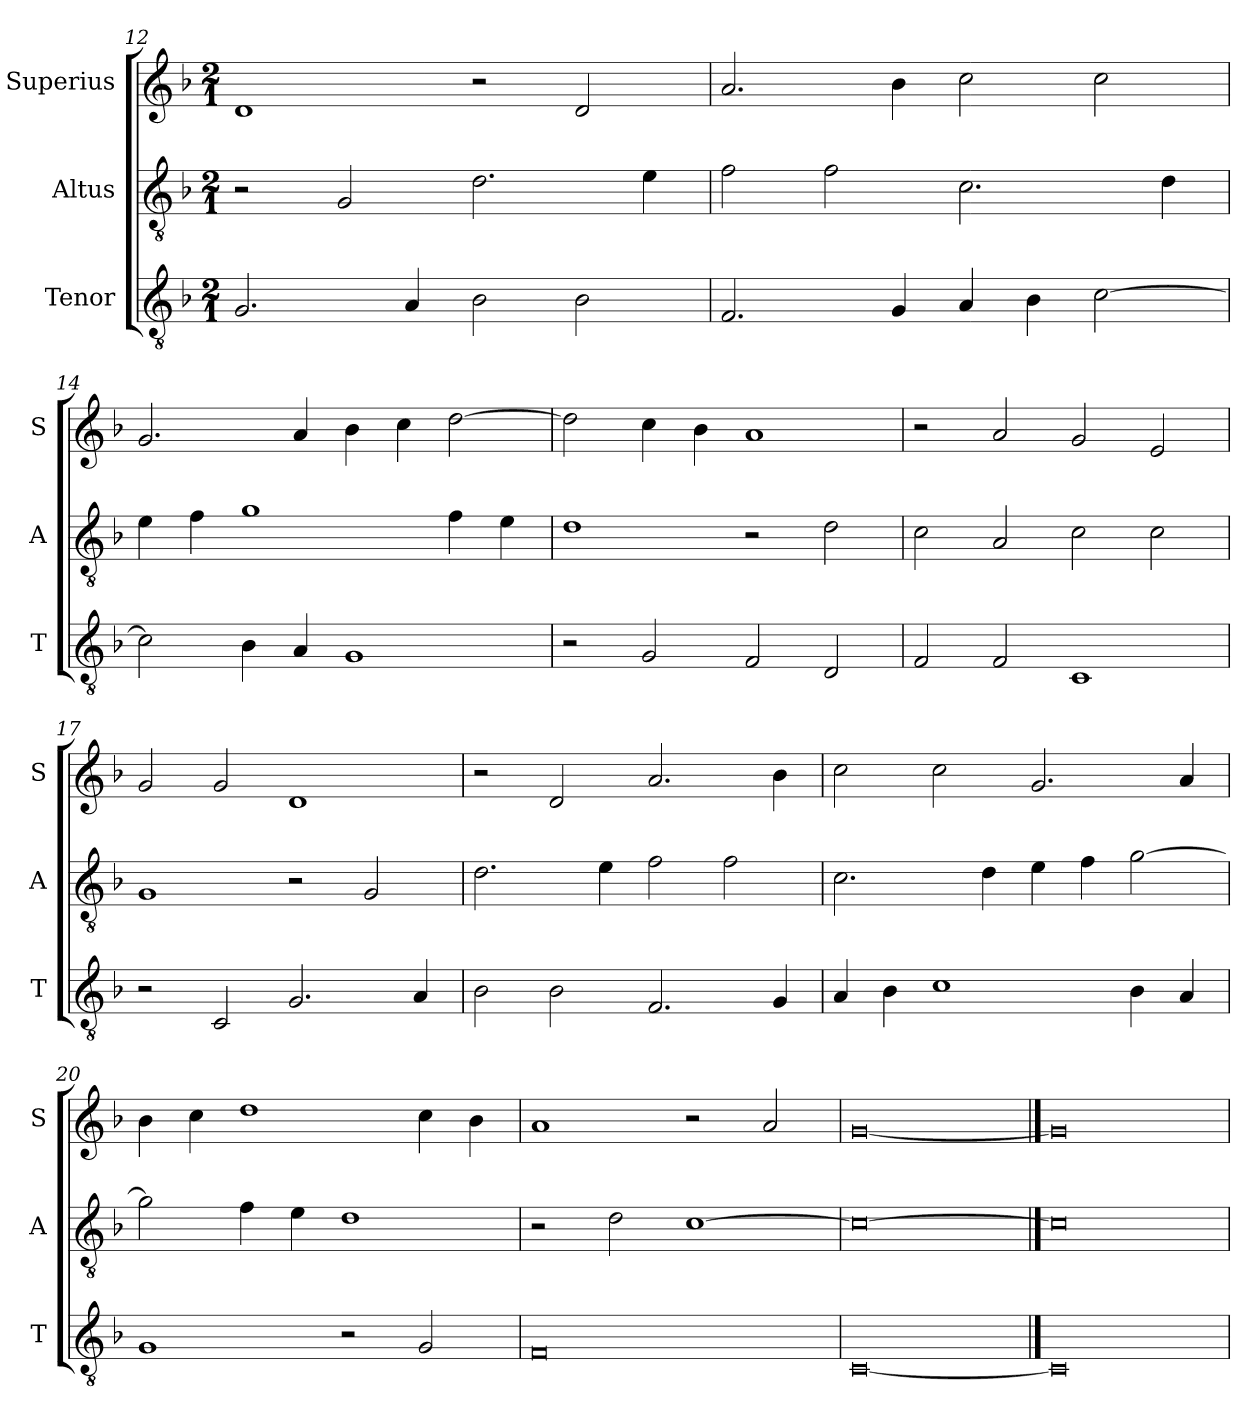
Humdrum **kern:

**kern	**kern	**kern
*part3	*part2	*part1
*staff3	*staff2	*staff1
*I"Tenor	*I"Altus	*I"Superius
*I'T	*I'A	*I'S
*clefGv2	*clefGv2	*clefG2
*k[b-]	*k[b-]	*k[b-]
*F:	*F:	*F:
*M2/1	*M2/1	*M2/1
=12	=12	=12
2.G	2r	1d
.	2G	.
4A	.	.
2B-	2.d	2r
2B-	.	2d
.	4e	.
=13	=13	=13
2.F	2f	2.a
.	2f	.
4G	.	4b-
4A	2.c	2cc
4B-	.	.
[2c	.	2cc
.	4d	.
=14	=14	=14
2c]	4e	2.g
.	4f	.
4B-	1g	.
4A	.	4a
1G	.	4b-
.	.	4cc
.	4f	[2dd
.	4e	.
=15	=15	=15
2r	1d	2dd]
2G	.	4cc
.	.	4b-
2F	2r	1a
2D	2d	.
=16	=16	=16
2F	2c	2r
2F	2A	2a
1C	2c	2g
.	2c	2e
=17	=17	=17
2r	1G	2g
2C	.	2g
2.G	2r	1d
.	2G	.
4A	.	.
=18	=18	=18
2B-	2.d	2r
2B-	.	2d
.	4e	.
2.F	2f	2.a
.	2f	.
4G	.	4b-
=19	=19	=19
4A	2.c	2cc
4B-	.	.
1c	.	2cc
.	4d	.
.	4e	2.g
.	4f	.
4B-	[2g	.
4A	.	4a
=20	=20	=20
1G	2g]	4b-
.	.	4cc
.	4f	1dd
.	4e	.
2r	1d	.
2G	.	4cc
.	.	4b-
=21	=21	=21
0F	2r	1a
.	2d	.
.	[1c	2r
.	.	2a
=22	=22	=22
[0C	0c_	[0g
==23	==23	==23
0C]	0c]	0g]
=	=	=
*-	*-	*-
